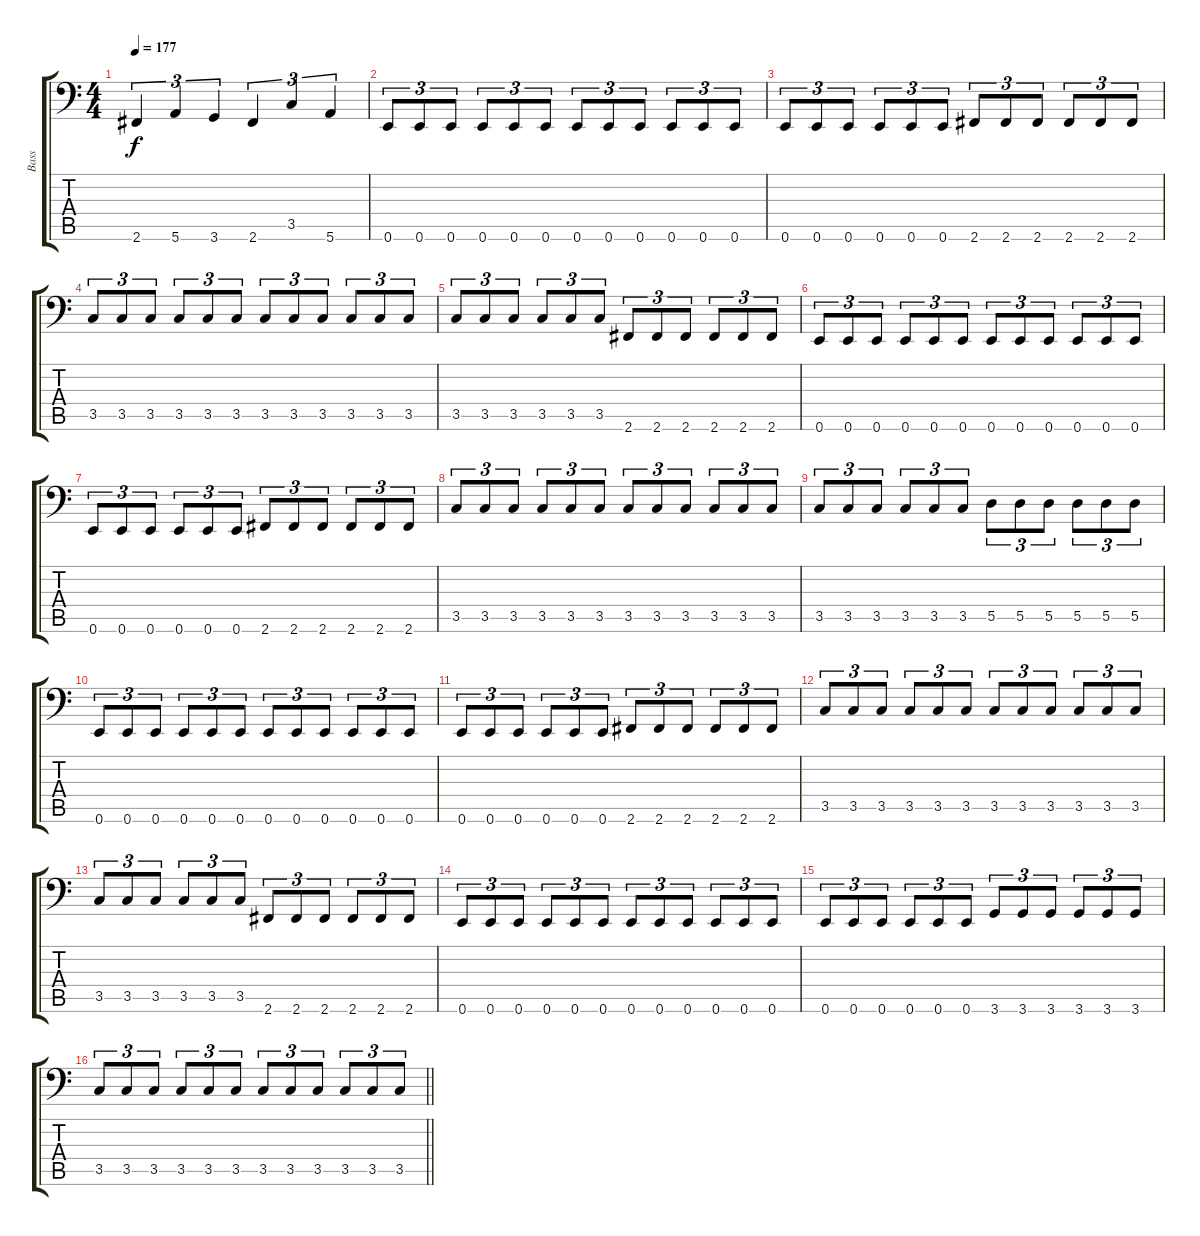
\track ("Bass" "Bass") {instrument electricbassfinger}
\staff {score tabs}
\tuning (E3 B2 G2 D2 A1 E1) {hide}
\ts (4 4)
\tempo 177
\clef f4
\ks c
2.6.4{tu (3 2) dy f} 5.6.4{tu (3 2)} 3.6.4{tu (3 2)} 2.6.4{tu (3 2)} 3.5.4{tu (3 2)} 5.6.4{tu (3 2)} |
0.6.8{tu (3 2)} 0.6.8{tu (3 2)} 0.6.8{tu (3 2)} 0.6.8{tu (3 2)} 0.6.8{tu (3 2)} 0.6.8{tu (3 2)} 0.6.8{tu (3 2)} 0.6.8{tu (3 2)} 0.6.8{tu (3 2)} 0.6.8{tu (3 2)} 0.6.8{tu (3 2)} 0.6.8{tu (3 2)} |
0.6.8{tu (3 2)} 0.6.8{tu (3 2)} 0.6.8{tu (3 2)} 0.6.8{tu (3 2)} 0.6.8{tu (3 2)} 0.6.8{tu (3 2)} 2.6.8{tu (3 2)} 2.6.8{tu (3 2)} 2.6.8{tu (3 2)} 2.6.8{tu (3 2)} 2.6.8{tu (3 2)} 2.6.8{tu (3 2)} |
3.5.8{tu (3 2)} 3.5.8{tu (3 2)} 3.5.8{tu (3 2)} 3.5.8{tu (3 2)} 3.5.8{tu (3 2)} 3.5.8{tu (3 2)} 3.5.8{tu (3 2)} 3.5.8{tu (3 2)} 3.5.8{tu (3 2)} 3.5.8{tu (3 2)} 3.5.8{tu (3 2)} 3.5.8{tu (3 2)} |
3.5.8{tu (3 2)} 3.5.8{tu (3 2)} 3.5.8{tu (3 2)} 3.5.8{tu (3 2)} 3.5.8{tu (3 2)} 3.5.8{tu (3 2)} 2.6.8{tu (3 2)} 2.6.8{tu (3 2)} 2.6.8{tu (3 2)} 2.6.8{tu (3 2)} 2.6.8{tu (3 2)} 2.6.8{tu (3 2)} |
0.6.8{tu (3 2)} 0.6.8{tu (3 2)} 0.6.8{tu (3 2)} 0.6.8{tu (3 2)} 0.6.8{tu (3 2)} 0.6.8{tu (3 2)} 0.6.8{tu (3 2)} 0.6.8{tu (3 2)} 0.6.8{tu (3 2)} 0.6.8{tu (3 2)} 0.6.8{tu (3 2)} 0.6.8{tu (3 2)} |
0.6.8{tu (3 2)} 0.6.8{tu (3 2)} 0.6.8{tu (3 2)} 0.6.8{tu (3 2)} 0.6.8{tu (3 2)} 0.6.8{tu (3 2)} 2.6.8{tu (3 2)} 2.6.8{tu (3 2)} 2.6.8{tu (3 2)} 2.6.8{tu (3 2)} 2.6.8{tu (3 2)} 2.6.8{tu (3 2)} |
3.5.8{tu (3 2)} 3.5.8{tu (3 2)} 3.5.8{tu (3 2)} 3.5.8{tu (3 2)} 3.5.8{tu (3 2)} 3.5.8{tu (3 2)} 3.5.8{tu (3 2)} 3.5.8{tu (3 2)} 3.5.8{tu (3 2)} 3.5.8{tu (3 2)} 3.5.8{tu (3 2)} 3.5.8{tu (3 2)} |
3.5.8{tu (3 2)} 3.5.8{tu (3 2)} 3.5.8{tu (3 2)} 3.5.8{tu (3 2)} 3.5.8{tu (3 2)} 3.5.8{tu (3 2)} 5.5.8{tu (3 2)} 5.5.8{tu (3 2)} 5.5.8{tu (3 2)} 5.5.8{tu (3 2)} 5.5.8{tu (3 2)} 5.5.8{tu (3 2)} |
0.6.8{tu (3 2)} 0.6.8{tu (3 2)} 0.6.8{tu (3 2)} 0.6.8{tu (3 2)} 0.6.8{tu (3 2)} 0.6.8{tu (3 2)} 0.6.8{tu (3 2)} 0.6.8{tu (3 2)} 0.6.8{tu (3 2)} 0.6.8{tu (3 2)} 0.6.8{tu (3 2)} 0.6.8{tu (3 2)} |
0.6.8{tu (3 2)} 0.6.8{tu (3 2)} 0.6.8{tu (3 2)} 0.6.8{tu (3 2)} 0.6.8{tu (3 2)} 0.6.8{tu (3 2)} 2.6.8{tu (3 2)} 2.6.8{tu (3 2)} 2.6.8{tu (3 2)} 2.6.8{tu (3 2)} 2.6.8{tu (3 2)} 2.6.8{tu (3 2)} |
3.5.8{tu (3 2)} 3.5.8{tu (3 2)} 3.5.8{tu (3 2)} 3.5.8{tu (3 2)} 3.5.8{tu (3 2)} 3.5.8{tu (3 2)} 3.5.8{tu (3 2)} 3.5.8{tu (3 2)} 3.5.8{tu (3 2)} 3.5.8{tu (3 2)} 3.5.8{tu (3 2)} 3.5.8{tu (3 2)} |
3.5.8{tu (3 2)} 3.5.8{tu (3 2)} 3.5.8{tu (3 2)} 3.5.8{tu (3 2)} 3.5.8{tu (3 2)} 3.5.8{tu (3 2)} 2.6.8{tu (3 2)} 2.6.8{tu (3 2)} 2.6.8{tu (3 2)} 2.6.8{tu (3 2)} 2.6.8{tu (3 2)} 2.6.8{tu (3 2)} |
0.6.8{tu (3 2)} 0.6.8{tu (3 2)} 0.6.8{tu (3 2)} 0.6.8{tu (3 2)} 0.6.8{tu (3 2)} 0.6.8{tu (3 2)} 0.6.8{tu (3 2)} 0.6.8{tu (3 2)} 0.6.8{tu (3 2)} 0.6.8{tu (3 2)} 0.6.8{tu (3 2)} 0.6.8{tu (3 2)} |
0.6.8{tu (3 2)} 0.6.8{tu (3 2)} 0.6.8{tu (3 2)} 0.6.8{tu (3 2)} 0.6.8{tu (3 2)} 0.6.8{tu (3 2)} 3.6.8{tu (3 2)} 3.6.8{tu (3 2)} 3.6.8{tu (3 2)} 3.6.8{tu (3 2)} 3.6.8{tu (3 2)} 3.6.8{tu (3 2)} |
\barLineRight lightlight
3.5.8{tu (3 2)} 3.5.8{tu (3 2)} 3.5.8{tu (3 2)} 3.5.8{tu (3 2)} 3.5.8{tu (3 2)} 3.5.8{tu (3 2)} 3.5.8{tu (3 2)} 3.5.8{tu (3 2)} 3.5.8{tu (3 2)} 3.5.8{tu (3 2)} 3.5.8{tu (3 2)} 3.5.8{tu (3 2)}
